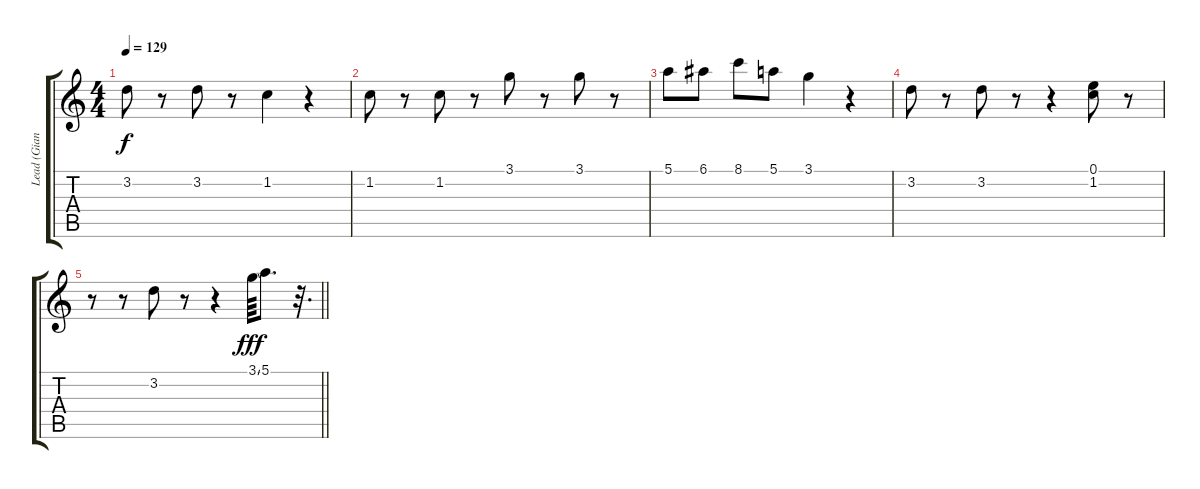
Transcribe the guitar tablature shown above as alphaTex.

\track ("Lead (Gianni)" "Lead (Gian") {instrument acousticguitarsteel}
\staff {score tabs}
\tuning (E4 B3 G3 D3 A2 E2) {hide}
\ts (4 4)
\tempo 129
\clef g2
\ks c
3.2.8{dy f} r.8 3.2.8 r.8 1.2.4 r.4 |
1.2.8 r.8 1.2.8 r.8 3.1.8 r.8 3.1.8 r.8 |
5.1.8 6.1.8 8.1.8 5.1.8 3.1.4 r.4 |
3.2.8 r.8 3.2.8 r.8 r.4 (0.1 1.2).8 r.8 |
\barLineRight lightlight
r.8 r.8 3.2.8 r.8 r.4 3.1{ss}.64{dy fff} 5.1.8{d} r.32{d}
